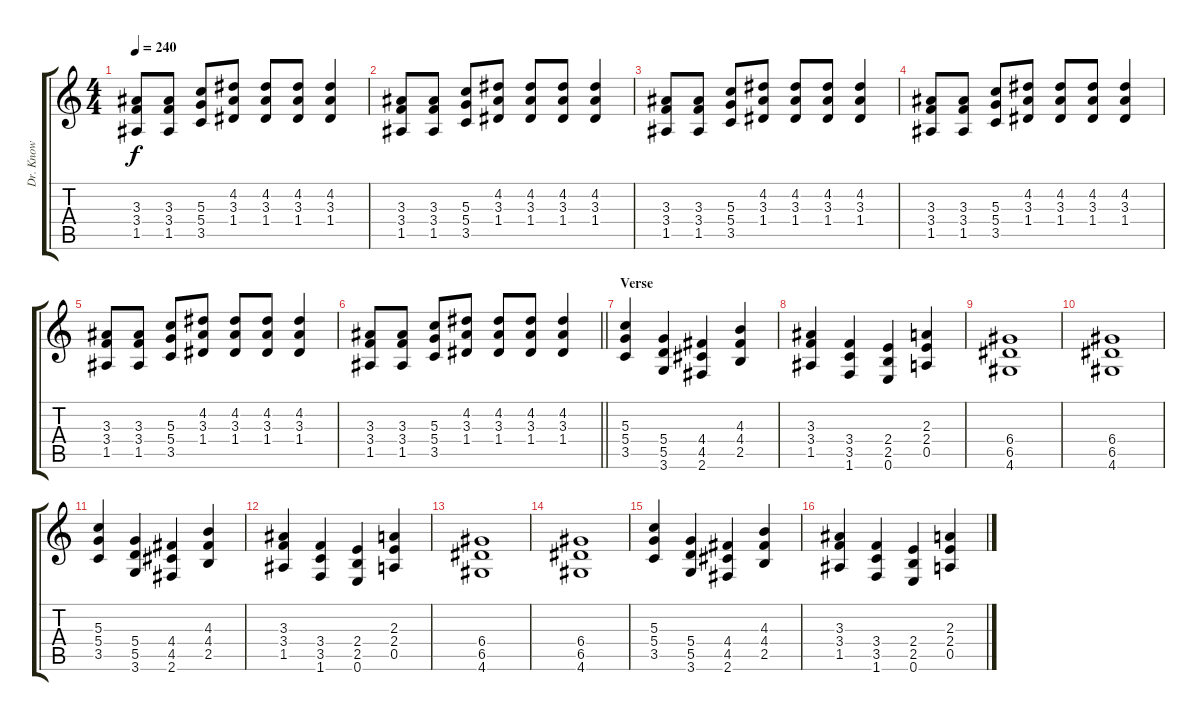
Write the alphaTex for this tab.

\track ("Dr. Know" "Dr. Know") {instrument distortionguitar}
\staff {score tabs}
\tuning (E4 B3 G3 D3 A2 E2) {hide}
\ts (4 4)
\tempo 240
\clef g2
\ks c
(3.3 3.4 1.5).8{dy f} (3.3 3.4 1.5).8 (5.3 5.4 3.5).8 (4.2 3.3 1.4).8 (4.2 3.3 1.4).8 (4.2 3.3 1.4).8 (4.2 3.3 1.4).4 |
(3.3 3.4 1.5).8 (3.3 3.4 1.5).8 (5.3 5.4 3.5).8 (4.2 3.3 1.4).8 (4.2 3.3 1.4).8 (4.2 3.3 1.4).8 (4.2 3.3 1.4).4 |
(3.3 3.4 1.5).8 (3.3 3.4 1.5).8 (5.3 5.4 3.5).8 (4.2 3.3 1.4).8 (4.2 3.3 1.4).8 (4.2 3.3 1.4).8 (4.2 3.3 1.4).4 |
(3.3 3.4 1.5).8 (3.3 3.4 1.5).8 (5.3 5.4 3.5).8 (4.2 3.3 1.4).8 (4.2 3.3 1.4).8 (4.2 3.3 1.4).8 (4.2 3.3 1.4).4 |
(3.3 3.4 1.5).8 (3.3 3.4 1.5).8 (5.3 5.4 3.5).8 (4.2 3.3 1.4).8 (4.2 3.3 1.4).8 (4.2 3.3 1.4).8 (4.2 3.3 1.4).4 |
\barLineRight lightlight
(3.3 3.4 1.5).8 (3.3 3.4 1.5).8 (5.3 5.4 3.5).8 (4.2 3.3 1.4).8 (4.2 3.3 1.4).8 (4.2 3.3 1.4).8 (4.2 3.3 1.4).4 |
\section ("" "Verse")
(5.3 5.4 3.5).4 (5.4 5.5 3.6).4 (4.4 4.5 2.6).4 (4.3 4.4 2.5).4 |
(3.3 3.4 1.5).4 (3.4 3.5 1.6).4 (2.4 2.5 0.6).4 (2.3 2.4 0.5).4 |
(6.4 6.5 4.6).1 |
(6.4 6.5 4.6).1 |
(5.3 5.4 3.5).4 (5.4 5.5 3.6).4 (4.4 4.5 2.6).4 (4.3 4.4 2.5).4 |
(3.3 3.4 1.5).4 (3.4 3.5 1.6).4 (2.4 2.5 0.6).4 (2.3 2.4 0.5).4 |
(6.4 6.5 4.6).1 |
(6.4 6.5 4.6).1 |
(5.3 5.4 3.5).4 (5.4 5.5 3.6).4 (4.4 4.5 2.6).4 (4.3 4.4 2.5).4 |
(3.3 3.4 1.5).4 (3.4 3.5 1.6).4 (2.4 2.5 0.6).4 (2.3 2.4 0.5).4
